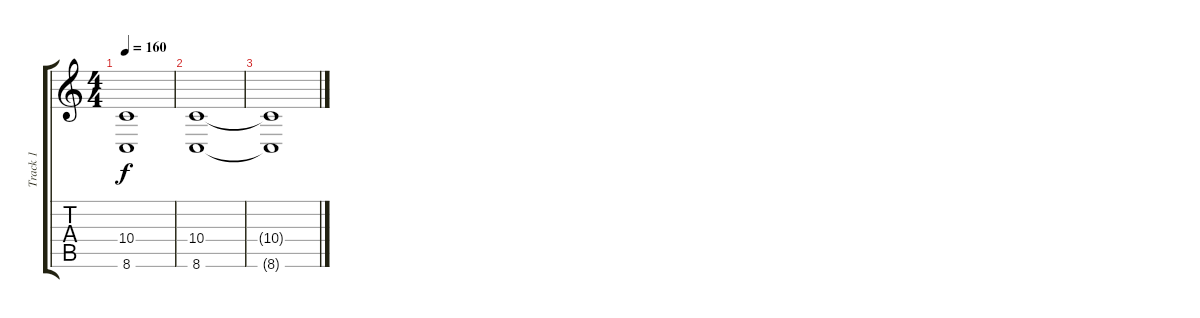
\track ("Track 1" "Track 1") {instrument lead3calliope}
\staff {score tabs}
\tuning (E4 B3 G3 D3 A2 E2) {hide}
\ts (4 4)
\tempo 160
\clef g2
\ks c
(10.4{t} 8.6{t}).1{dy f} |
(10.4 8.6).1{volume 4} |
(10.4{t} 8.6{t}).1
